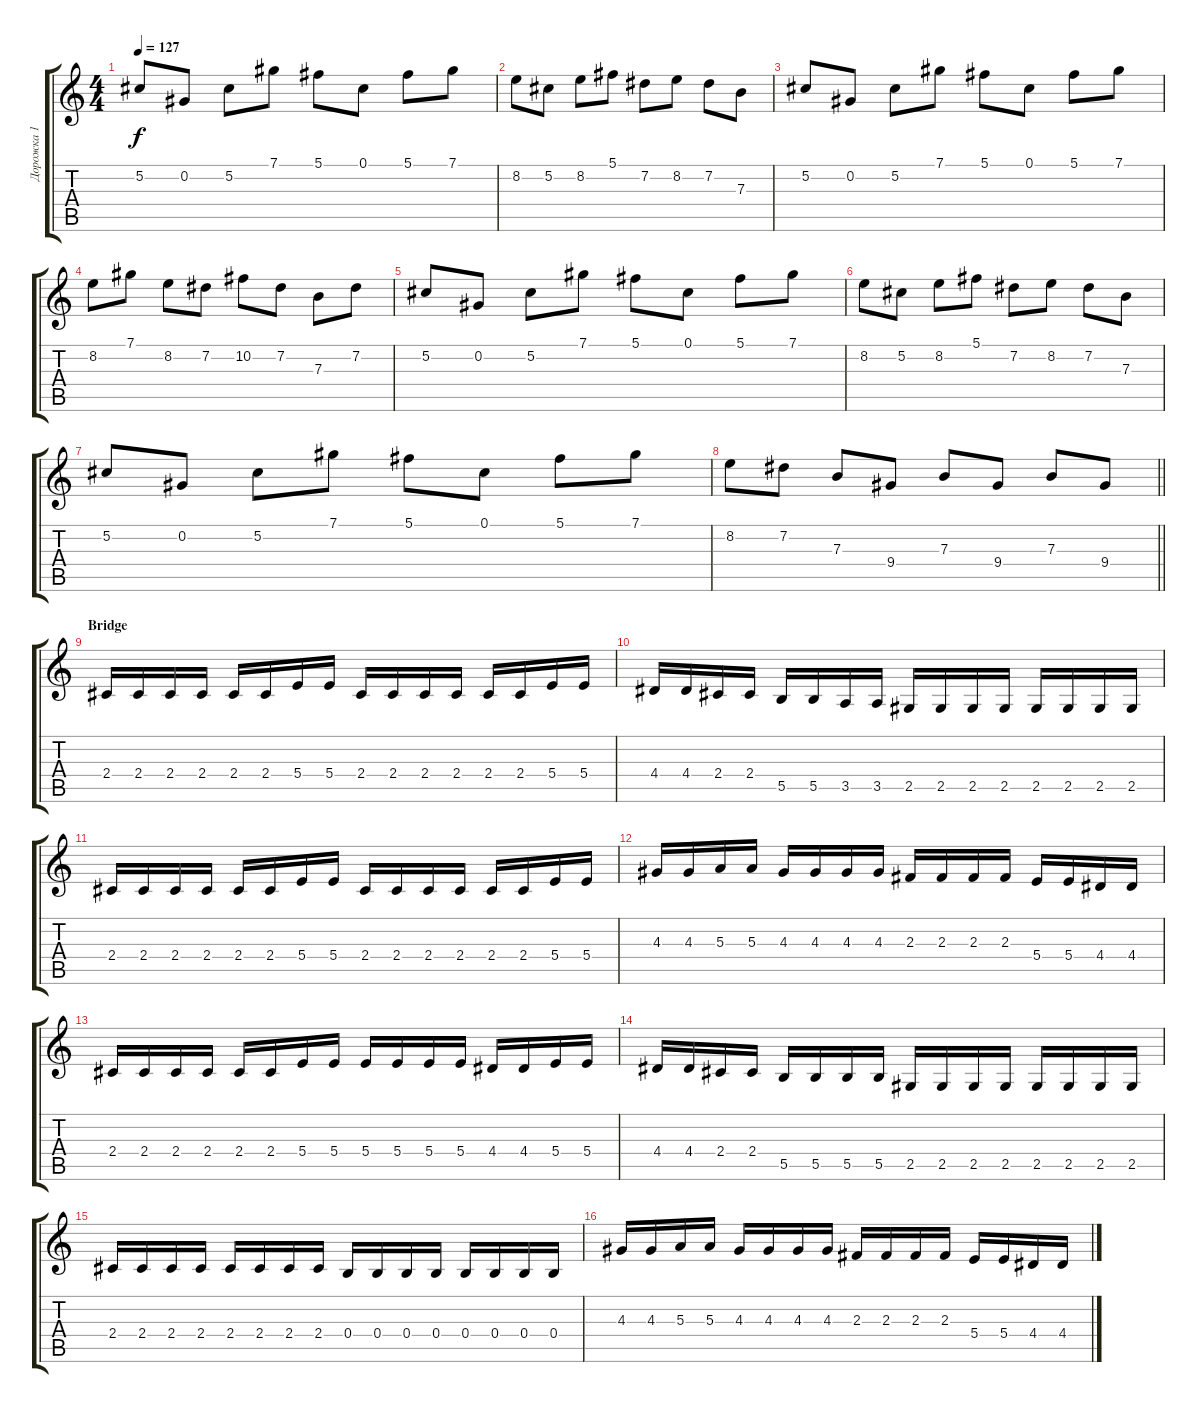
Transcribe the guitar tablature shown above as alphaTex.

\track ("Дорожка 1" "Дорожка 1") {instrument distortionguitar}
\staff {score tabs}
\tuning (Db4 Ab3 E3 B2 Gb2 Db2) {hide}
\ts (4 4)
\tempo 127
\clef g2
\ks c
5.2.8{dy f} 0.2.8 5.2.8 7.1.8 5.1.8 0.1.8 5.1.8 7.1.8 |
8.2.8 5.2.8 8.2.8 5.1.8 7.2.8 8.2.8 7.2.8 7.3.8 |
5.2.8 0.2.8 5.2.8 7.1.8 5.1.8 0.1.8 5.1.8 7.1.8 |
8.2.8 7.1.8 8.2.8 7.2.8 10.2.8 7.2.8 7.3.8 7.2.8 |
5.2.8 0.2.8 5.2.8 7.1.8 5.1.8 0.1.8 5.1.8 7.1.8 |
8.2.8 5.2.8 8.2.8 5.1.8 7.2.8 8.2.8 7.2.8 7.3.8 |
5.2.8 0.2.8 5.2.8 7.1.8 5.1.8 0.1.8 5.1.8 7.1.8 |
\barLineRight lightlight
8.2.8 7.2.8 7.3.8 9.4.8 7.3.8 9.4.8 7.3.8 9.4.8 |
\section ("" "Bridge")
2.4.16 2.4.16 2.4.16 2.4.16 2.4.16 2.4.16 5.4.16 5.4.16 2.4.16 2.4.16 2.4.16 2.4.16 2.4.16 2.4.16 5.4.16 5.4.16 |
4.4.16 4.4.16 2.4.16 2.4.16 5.5.16 5.5.16 3.5.16 3.5.16 2.5.16 2.5.16 2.5.16 2.5.16 2.5.16 2.5.16 2.5.16 2.5.16 |
2.4.16 2.4.16 2.4.16 2.4.16 2.4.16 2.4.16 5.4.16 5.4.16 2.4.16 2.4.16 2.4.16 2.4.16 2.4.16 2.4.16 5.4.16 5.4.16 |
4.3.16 4.3.16 5.3.16 5.3.16 4.3.16 4.3.16 4.3.16 4.3.16 2.3.16 2.3.16 2.3.16 2.3.16 5.4.16 5.4.16 4.4.16 4.4.16 |
2.4.16 2.4.16 2.4.16 2.4.16 2.4.16 2.4.16 5.4.16 5.4.16 5.4.16 5.4.16 5.4.16 5.4.16 4.4.16 4.4.16 5.4.16 5.4.16 |
4.4.16 4.4.16 2.4.16 2.4.16 5.5.16 5.5.16 5.5.16 5.5.16 2.5.16 2.5.16 2.5.16 2.5.16 2.5.16 2.5.16 2.5.16 2.5.16 |
2.4.16 2.4.16 2.4.16 2.4.16 2.4.16 2.4.16 2.4.16 2.4.16 0.4.16 0.4.16 0.4.16 0.4.16 0.4.16 0.4.16 0.4.16 0.4.16 |
4.3.16 4.3.16 5.3.16 5.3.16 4.3.16 4.3.16 4.3.16 4.3.16 2.3.16 2.3.16 2.3.16 2.3.16 5.4.16 5.4.16 4.4.16 4.4.16
